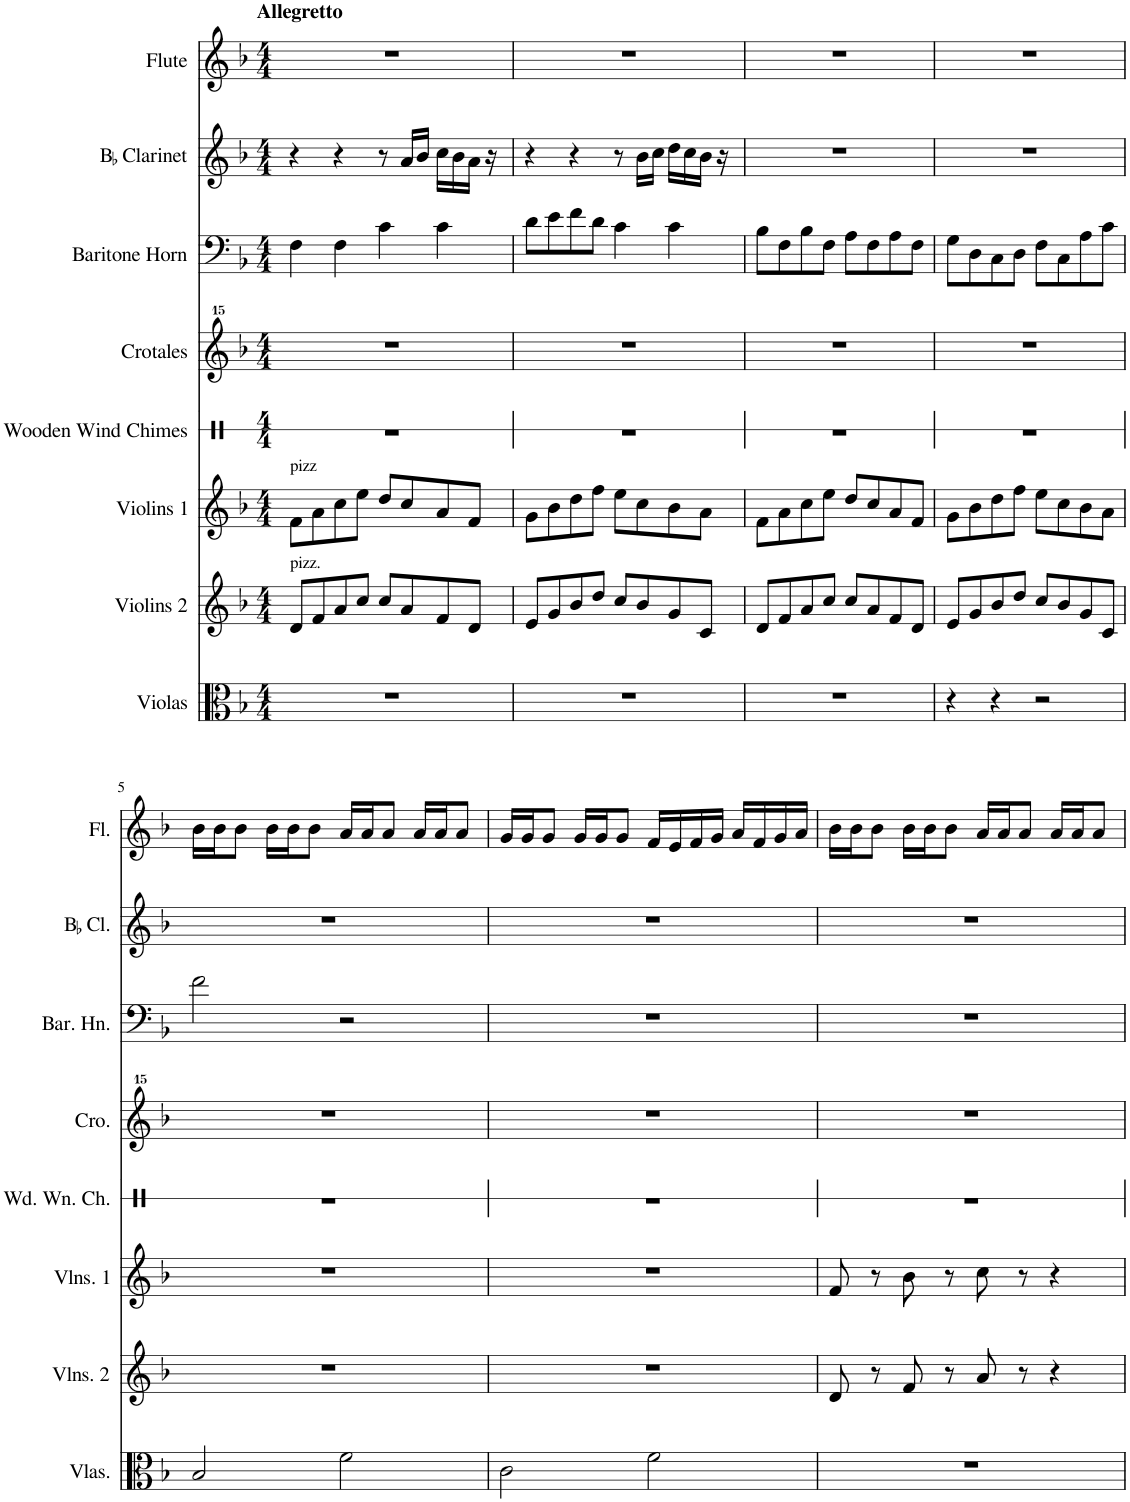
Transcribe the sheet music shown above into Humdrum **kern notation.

**kern	**kern	**kern	**kern	**kern	**kern	**kern	**kern
*part8	*part7	*part6	*part5	*part4	*part3	*part2	*part1
*staff8	*staff7	*staff6	*staff5	*staff4	*staff3	*staff2	*staff1
*I"Violas	*I"Violins 2	*I"Violins 1	*I"Wooden Wind Chimes	*I"Crotales	*I"Baritone Horn	*I"BaccidentalFlat Clarinet	*I"Flute
*I'Vlas.	*I'Vlns. 2	*I'Vlns. 1	*I'Wd. Wn. Ch.	*I'Cro.	*I'Bar. Hn.	*I'BaccidentalFlat Cl.	*I'Fl.
*	*	*	*stria1	*	*	*	*
*clefC3	*clefG2	*clefG2	*clefX	*clefG^^2	*clefF4	*clefG2	*clefG2
*	*	*	*	*	*ITrd4c7	*ITrd1c2	*
*k[b-]	*k[b-]	*k[b-]	*k[]	*k[b-]	*k[b-]	*k[b-]	*k[b-]
*M4/4	*M4/4	*M4/4	*M4/4	*M4/4	*M4/4	*M4/4	*M4/4
=1	=1	=1	=1	=1	=1	=1	=1
!	!	!	!	!	!	!	!LO:TX:a:B:t=Allegretto
!	!	!LO:TX:a:t=pizz	!	!	!	!	!
!	!LO:TX:a:t=pizz.	!	!	!	!	!	!
1r	8d/L	8f\L	1r	1r	4F\	4r	1r
.	8f/	8a\	.	.	.	.	.
.	8a/	8cc\	.	.	4F\	4r	.
.	8cc/J	8ee\J	.	.	.	.	.
.	8cc/L	8dd/L	.	.	4c\	8r	.
.	8a/	8cc/	.	.	.	16a/LL	.
.	.	.	.	.	.	16b-/JJ	.
.	8f/	8a/	.	.	4c\	16cc\LL	.
.	.	.	.	.	.	16b-\	.
.	8d/J	8f/J	.	.	.	16a\JJ	.
.	.	.	.	.	.	16r	.
=2	=2	=2	=2	=2	=2	=2	=2
1r	8e/L	8g\L	1r	1r	8d\L	4r	1r
.	8g/	8b-\	.	.	8e\	.	.
.	8b-/	8dd\	.	.	8f\	4r	.
.	8dd/J	8ff\J	.	.	8d\J	.	.
.	8cc/L	8ee\L	.	.	4c\	8r	.
.	8b-/	8cc\	.	.	.	16b-\LL	.
.	.	.	.	.	.	16cc\JJ	.
.	8g/	8b-\	.	.	4c\	16dd\LL	.
.	.	.	.	.	.	16cc\	.
.	8c/J	8a\J	.	.	.	16b-\JJ	.
.	.	.	.	.	.	16r	.
=3	=3	=3	=3	=3	=3	=3	=3
1r	8d/L	8f\L	1r	1r	8B-\L	1r	1r
.	8f/	8a\	.	.	8F\	.	.
.	8a/	8cc\	.	.	8B-\	.	.
.	8cc/J	8ee\J	.	.	8F\J	.	.
.	8cc/L	8dd/L	.	.	8A\L	.	.
.	8a/	8cc/	.	.	8F\	.	.
.	8f/	8a/	.	.	8A\	.	.
.	8d/J	8f/J	.	.	8F\J	.	.
=4	=4	=4	=4	=4	=4	=4	=4
4r	8e/L	8g\L	1r	1r	8G\L	1r	1r
.	8g/	8b-\	.	.	8D\	.	.
4r	8b-/	8dd\	.	.	8C\	.	.
.	8dd/J	8ff\J	.	.	8D\J	.	.
2r	8cc/L	8ee\L	.	.	8F\L	.	.
.	8b-/	8cc\	.	.	8C\	.	.
.	8g/	8b-\	.	.	8A\	.	.
.	8c/J	8a\J	.	.	8c\J	.	.
!!LO:LB:g=z
=5	=5	=5	=5	=5	=5	=5	=5
2B-/	1r	1r	1r	1r	2f\	1r	16b-\LL
.	.	.	.	.	.	.	16b-\J
.	.	.	.	.	.	.	8b-\J
.	.	.	.	.	.	.	16b-\LL
.	.	.	.	.	.	.	16b-\J
.	.	.	.	.	.	.	8b-\J
2f\	.	.	.	.	2r	.	16a/LL
.	.	.	.	.	.	.	16a/J
.	.	.	.	.	.	.	8a/J
.	.	.	.	.	.	.	16a/LL
.	.	.	.	.	.	.	16a/J
.	.	.	.	.	.	.	8a/J
=6	=6	=6	=6	=6	=6	=6	=6
2c\	1r	1r	1r	1r	1r	1r	16g/LL
.	.	.	.	.	.	.	16g/J
.	.	.	.	.	.	.	8g/J
.	.	.	.	.	.	.	16g/LL
.	.	.	.	.	.	.	16g/J
.	.	.	.	.	.	.	8g/J
2f\	.	.	.	.	.	.	16f/LL
.	.	.	.	.	.	.	16e/
.	.	.	.	.	.	.	16f/
.	.	.	.	.	.	.	16g/JJ
.	.	.	.	.	.	.	16a/LL
.	.	.	.	.	.	.	16f/
.	.	.	.	.	.	.	16g/
.	.	.	.	.	.	.	16a/JJ
=7	=7	=7	=7	=7	=7	=7	=7
1r	8d/	8f/	1r	1r	1r	1r	16b-\LL
.	.	.	.	.	.	.	16b-\J
.	8r	8r	.	.	.	.	8b-\J
.	8f/	8b-\	.	.	.	.	16b-\LL
.	.	.	.	.	.	.	16b-\J
.	8r	8r	.	.	.	.	8b-\J
.	8a/	8cc\	.	.	.	.	16a/LL
.	.	.	.	.	.	.	16a/J
.	8r	8r	.	.	.	.	8a/J
.	4r	4r	.	.	.	.	16a/LL
.	.	.	.	.	.	.	16a/J
.	.	.	.	.	.	.	8a/J
=	=	=	=	=	=	=	=
*-	*-	*-	*-	*-	*-	*-	*-
